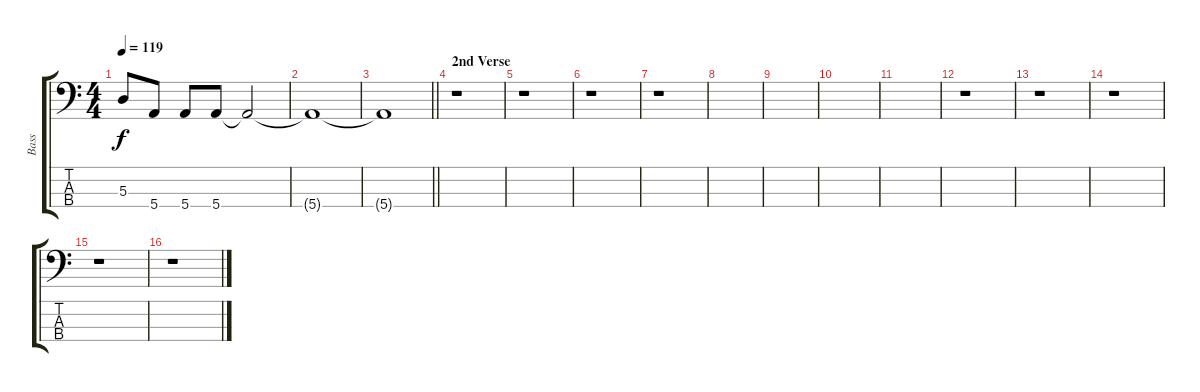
\track ("Bass" "Bass") {instrument electricbassfinger}
\staff {score tabs}
\tuning (G2 D2 A1 E1) {hide}
\ts (4 4)
\tempo 119
\clef f4
\ks c
5.3.8{dy f} 5.4.8 5.4.8 5.4.8 5.4{t}.2 |
5.4{t}.1 |
\barLineRight lightlight
5.4{t}.1 |
\section ("" "2nd Verse")
r.1 |
r.1 |
r.1 |
r.1 |
|
|
|
|
r.1 |
r.1 |
r.1 |
r.1 |
r.1
